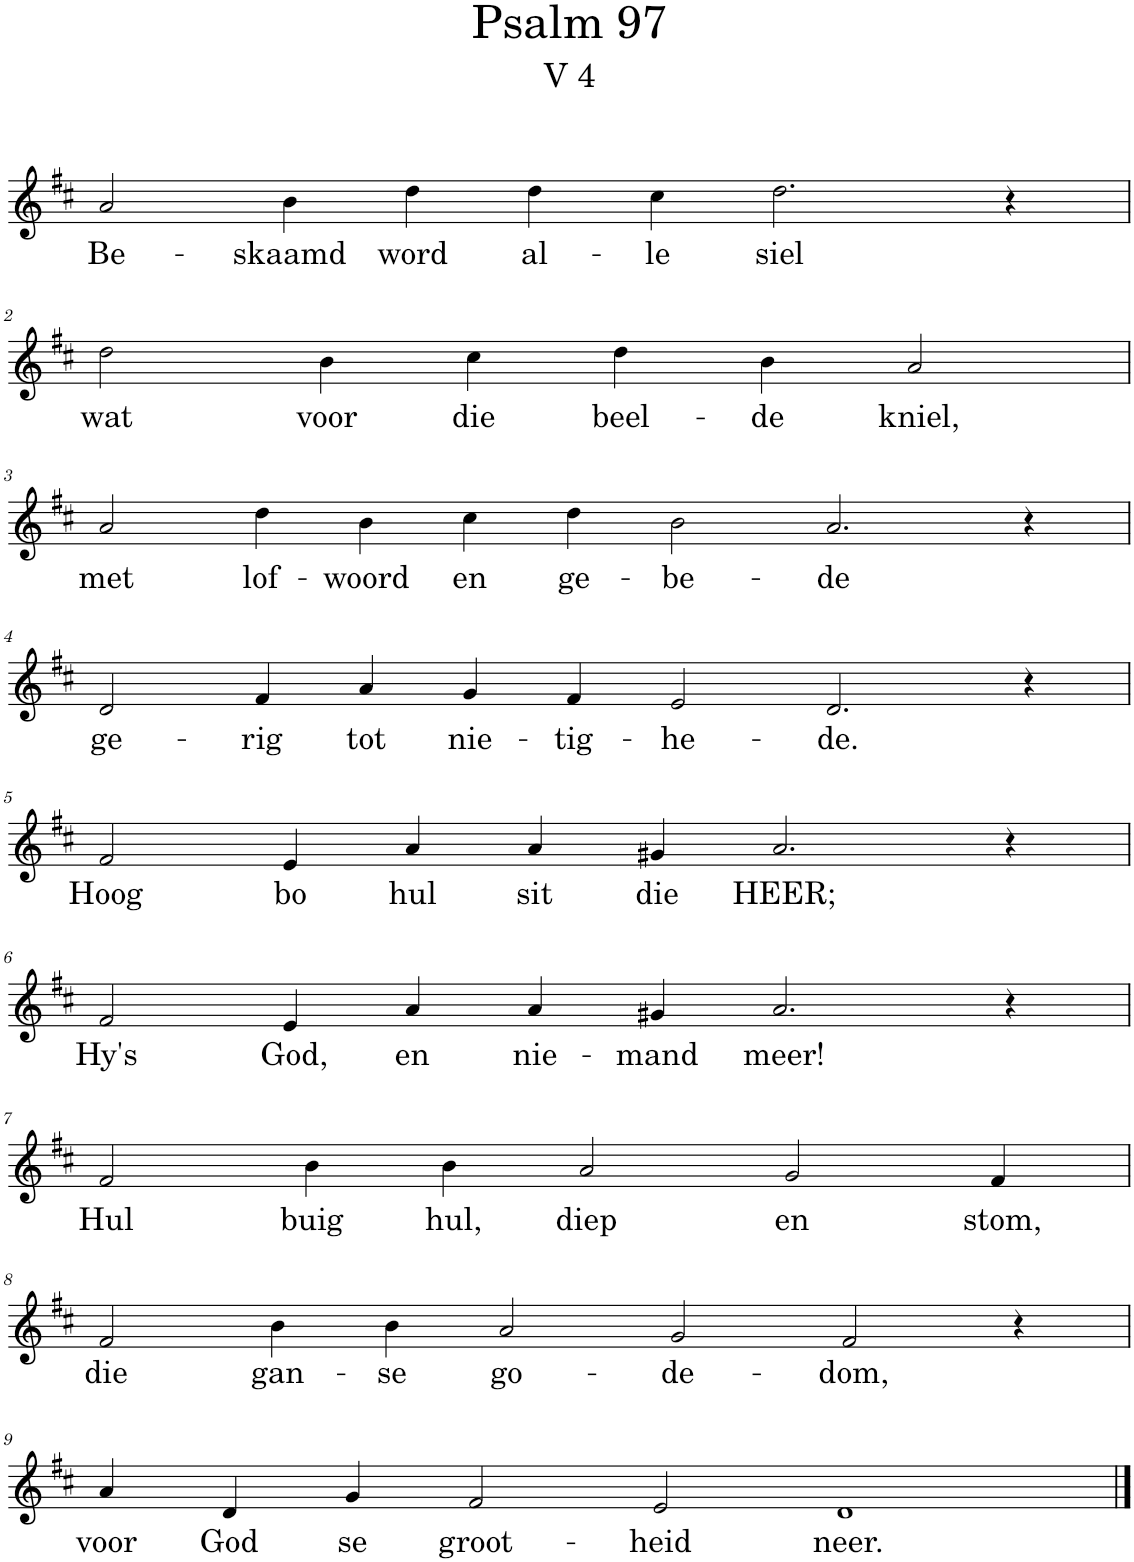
**kern	**text
*part1	*part1
*staff1	*staff1
*I"Pipe Organ	*
*I'Org.	*
*clefG2	*
*k[f#c#]	*
*M10/4	*
=1	=1
!	!LO:LY:b
2a/	Be-
!	!LO:LY:b
4b\	-skaamd
!	!LO:LY:b
4dd\	word
!	!LO:LY:b
4dd\	al-
!	!LO:LY:b
4cc#\	-le
!	!LO:LY:b
2.dd\	siel
4r	.
!!LO:LB:g=z
=2	=2
*M8/4	*
!	!LO:LY:b
2dd\	wat
!	!LO:LY:b
4b\	voor
!	!LO:LY:b
4cc#\	die
!	!LO:LY:b
4dd\	beel-
!	!LO:LY:b
4b\	-de
!	!LO:LY:b
2a/	kniel,
!!LO:LB:g=z
=3	=3
*M12/4	*
!	!LO:LY:b
2a/	met
!	!LO:LY:b
4dd\	lof-
!	!LO:LY:b
4b\	-woord
!	!LO:LY:b
4cc#\	en
!	!LO:LY:b
4dd\	ge-
!	!LO:LY:b
2b\	-be-
!	!LO:LY:b
2.a/	-de
4r	.
!!LO:LB:g=z
=4	=4
!	!LO:LY:b
2d/	ge-
!	!LO:LY:b
4f#/	-rig
!	!LO:LY:b
4a/	tot
!	!LO:LY:b
4g/	nie-
!	!LO:LY:b
4f#/	-tig-
!	!LO:LY:b
2e/	-he-
!	!LO:LY:b
2.d/	-de.
4r	.
!!LO:LB:g=z
=5	=5
*M10/4	*
!	!LO:LY:b
2f#/	Hoog
!	!LO:LY:b
4e/	bo
!	!LO:LY:b
4a/	hul
!	!LO:LY:b
4a/	sit
!	!LO:LY:b
4g#X/	die
!	!LO:LY:b
2.a/	HEER;
4r	.
!!LO:LB:g=z
=6	=6
!	!LO:LY:b
2f#/	Hy's
!	!LO:LY:b
4e/	God,
!	!LO:LY:b
4a/	en
!	!LO:LY:b
4a/	nie-
!	!LO:LY:b
4g#X/	-mand
!	!LO:LY:b
2.a/	meer!
4r	.
!!LO:LB:g=z
=7	=7
*M9/4	*
!	!LO:LY:b
2f#/	Hul
!	!LO:LY:b
4b\	buig
!	!LO:LY:b
4b\	hul,
!	!LO:LY:b
2a/	diep
!	!LO:LY:b
2g/	en
!	!LO:LY:b
4f#/	stom,
!!LO:LB:g=z
=8	=8
*M12/4	*
!	!LO:LY:b
2f#/	die
!	!LO:LY:b
4b\	gan-
!	!LO:LY:b
4b\	-se
!	!LO:LY:b
2a/	go-
!	!LO:LY:b
2g/	-de-
!	!LO:LY:b
2f#/	-dom,
4r	.
!!LO:LB:g=z
=9	=9
*M12/4	*
!	!LO:LY:b
4a/	voor
!	!LO:LY:b
4d/	God
!	!LO:LY:b
4g/	se
!	!LO:LY:b
2f#/	groot-
!	!LO:LY:b
2e/	-heid
!	!LO:LY:b
1d	neer.
==	==
*-	*-
